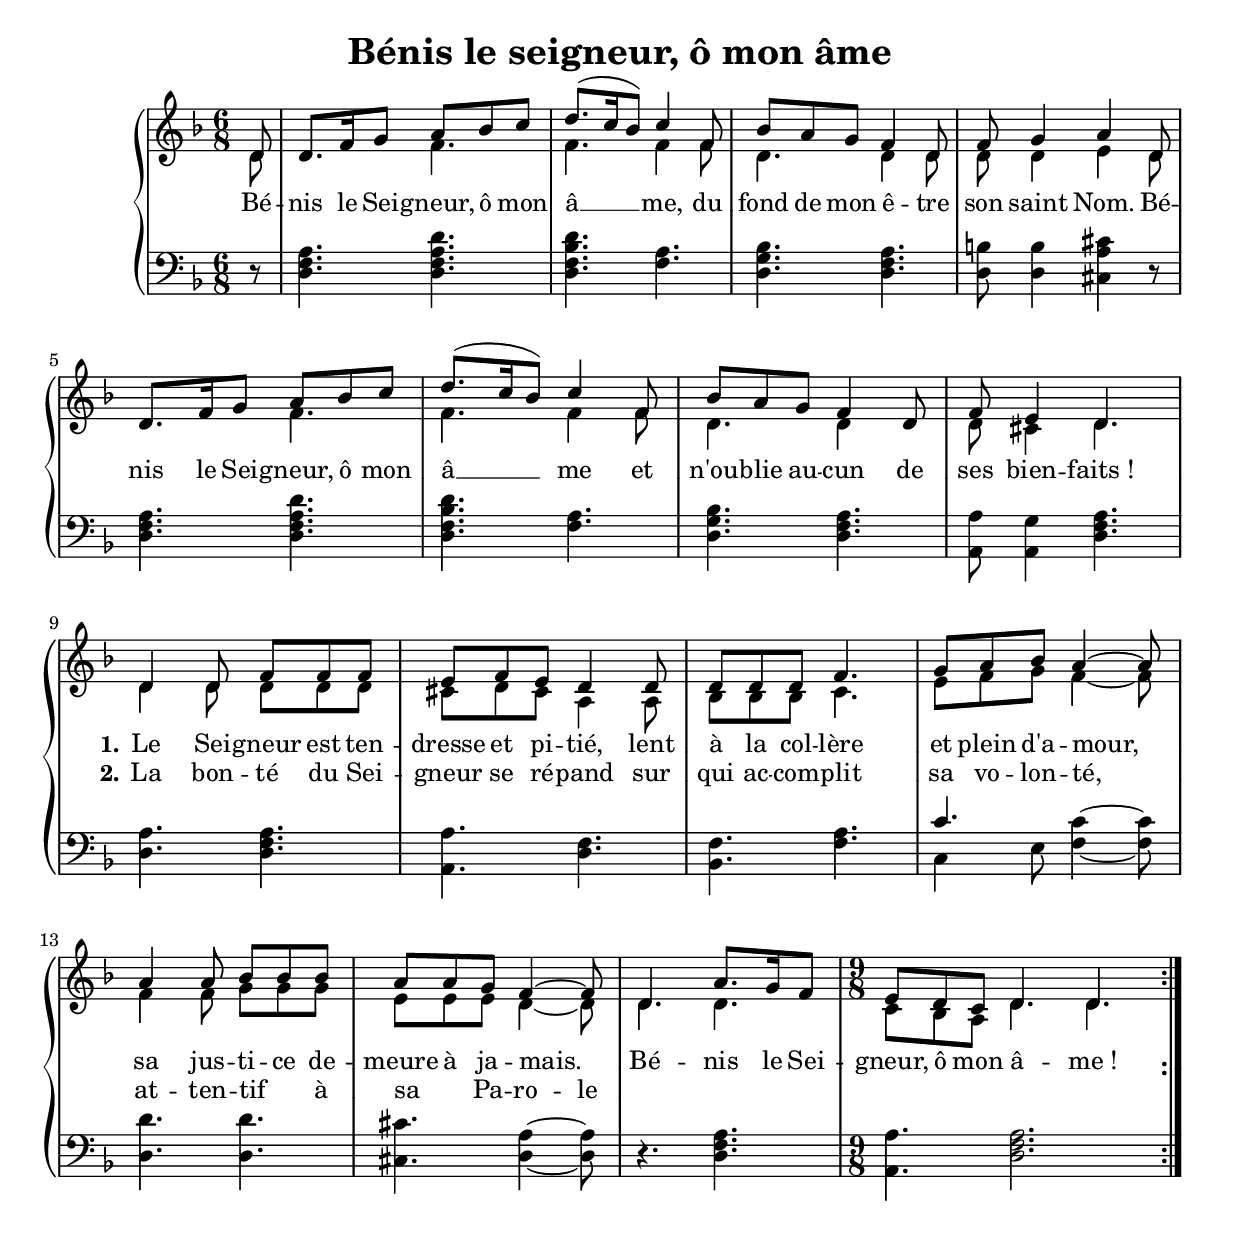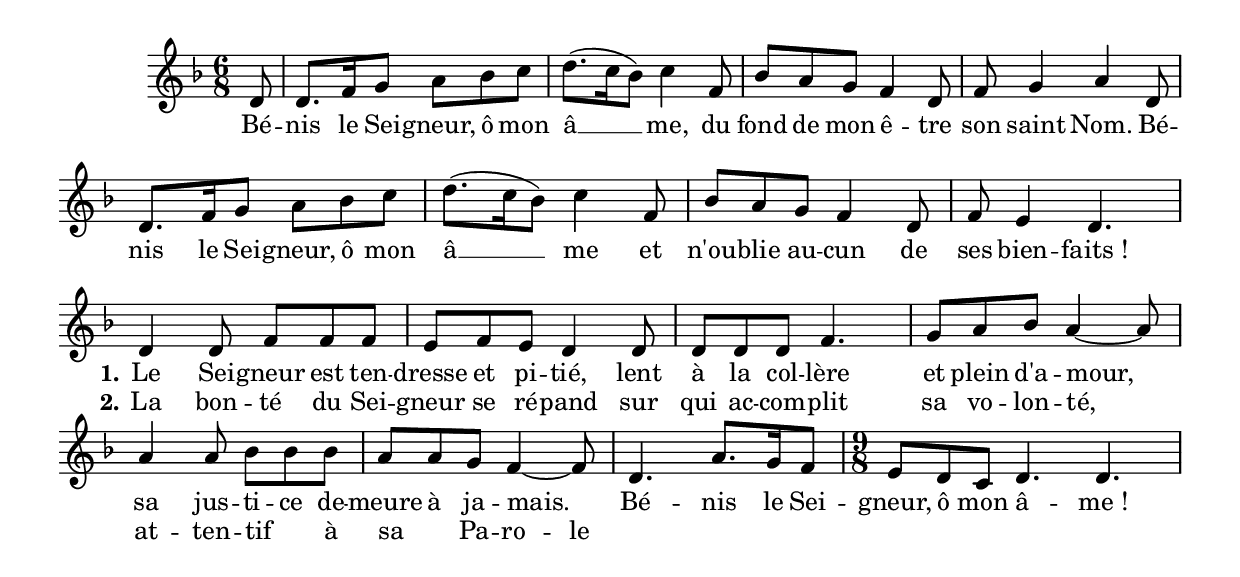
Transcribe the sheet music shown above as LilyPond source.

singer = {
  \partial 8 d8 |
  d8. f16 g8 a8 bes c |
  d8.( c16 bes8) c4 f,8 |
  bes8 a g f4 d8 |
  f8 g4 a d,8 |
  d8. f16 g8 a8 bes c |
  d8.( c16 bes8) c4 f,8 |
  bes8 a g f4 d8 |
  f8 e4 d4.

  d4 d8 f f f  |
  e f e d4 d8 |
  d8 d d  f4. |
  g8 a bes a4 ~ a8 |
  a4 a8 bes8 bes bes |
  a8 a g f4 ~ f8 |
  d4. a'8. g16 f8

  \time 9/8
  e d c d4. d4. |
}

upper = {
  \key d \minor
  \time 6/8
  \clef treble
  \relative c' \repeat volta 2 {
    <<
      \new Voice = "singer" {
      \voiceOne \singer
    } \new Voice {
      \voiceTwo
      \partial 8 d8 |
      s4. f4.
      f4.  f4 f8
      d4. d4 d8
      d8 d4 e4 d8
      s4. f4.
      f4.  f4 f8
      d4. d4 s8
      d8 cis4 d4.

      d4 d8 d8 d d |
      cis d cis a4 a8 |
      bes8 bes bes c4. |
      e8 f g f4 ~ f8 |
      f4 f8 g8 g g |
      e e e d4 ~ d8 |
      d4. d4. |
      c8 bes a d4. d4. |
    } >>
  }
}

lyr = \lyricmode{
   Bé -- | nis le Sei -- gneur, ô mon |
   â __ me, du fond de mon ê -- tre |
   son saint Nom. Bé -- |
   nis le Sei -- gneur, ô mon â __ me et |
   n'ou -- blie au -- cun de |
   ses bien -- faits !

  \set stanza = #"1."
   Le Sei -- gneur est ten --
   dresse et pi -- tié, lent
   à la col -- lère
   et plein d'a -- mour,
   sa jus -- ti -- ce de -- meure à ja -- mais.

   Bé -- nis le Sei --
   gneur, ô mon â -- me !
}

lyrv = \lyricmode{
  \repeat unfold 36 {\skip 1}
  \set stanza = #"2."
  La bon -- té du Sei --
  gneur se ré -- pand sur
  qui ac -- com -- plit
  sa vo -- lon -- té,

  at -- ten -- tif _  à
  sa _ Pa --
  \set ignoreMelismata = ##t
  ro -- le
  \unset ignoreMelismata
}

lower = {
  \key d \minor
  \clef bass
  \relative c {
    \partial 8 r8 |
    <d f a>4.  <d f a d>4. |
    <d f bes d>4. <f a>4. |
    <d g bes>4.  <d f a>4. |
    <d b'>8 <d b'>4 <cis a' cis>4 r8 |
    <d f a>4.  <d f a d>4. |
    <d f bes d>4. <f a>4. |
    <d g bes>4.  <d f a>4. |
    <a a'>8 <a g'>4 <d f a>4. |

    <d a'>4. <d f a>4. |
    <a a'>4. <d f>4. |
    <bes f'>4. <f' a>4. |
    << {\voiceOne c'4.} \\ {\voiceTwo c,4 e8} >> <f c'>4 ~ <f c'>8 |
    <d d'>4. <d d'>4. |
    <cis cis'>4.  <d a'>4 ~ <d a'>8 |
    r4. <d f a>4. |
    <a a'>4. <d f a>2. |
  }
}

\book {
  \header {
    title = "Bénis le seigneur, ô mon âme"
  }
\score {
  \new GrandStaff <<
    \new Staff = "upper" \upper
    \new Lyrics \lyricsto "singer" \lyr
    \new Lyrics \lyricsto "singer" \lyrv
    \new Staff = "lower" \lower
  >>
  \layout {
    \context {
      \GrandStaff
      \accepts "Lyrics"
    }
    \context {
      \Lyrics
      \consists "Bar_engraver"
    }
  }
  \midi { }
}
}

\book {
\score{
  <<
    \new Voice = "singer" { \key d \minor \time 6/8 \relative c' \singer ||}
    \new Lyrics \lyricsto "singer" { \lyr }
    \new Lyrics \lyricsto "singer" { \lyrv }
  >>
  \layout {
      \context {
          \Score
              \remove "Bar_number_engraver"
      }
  }
  \midi {}
}
}
